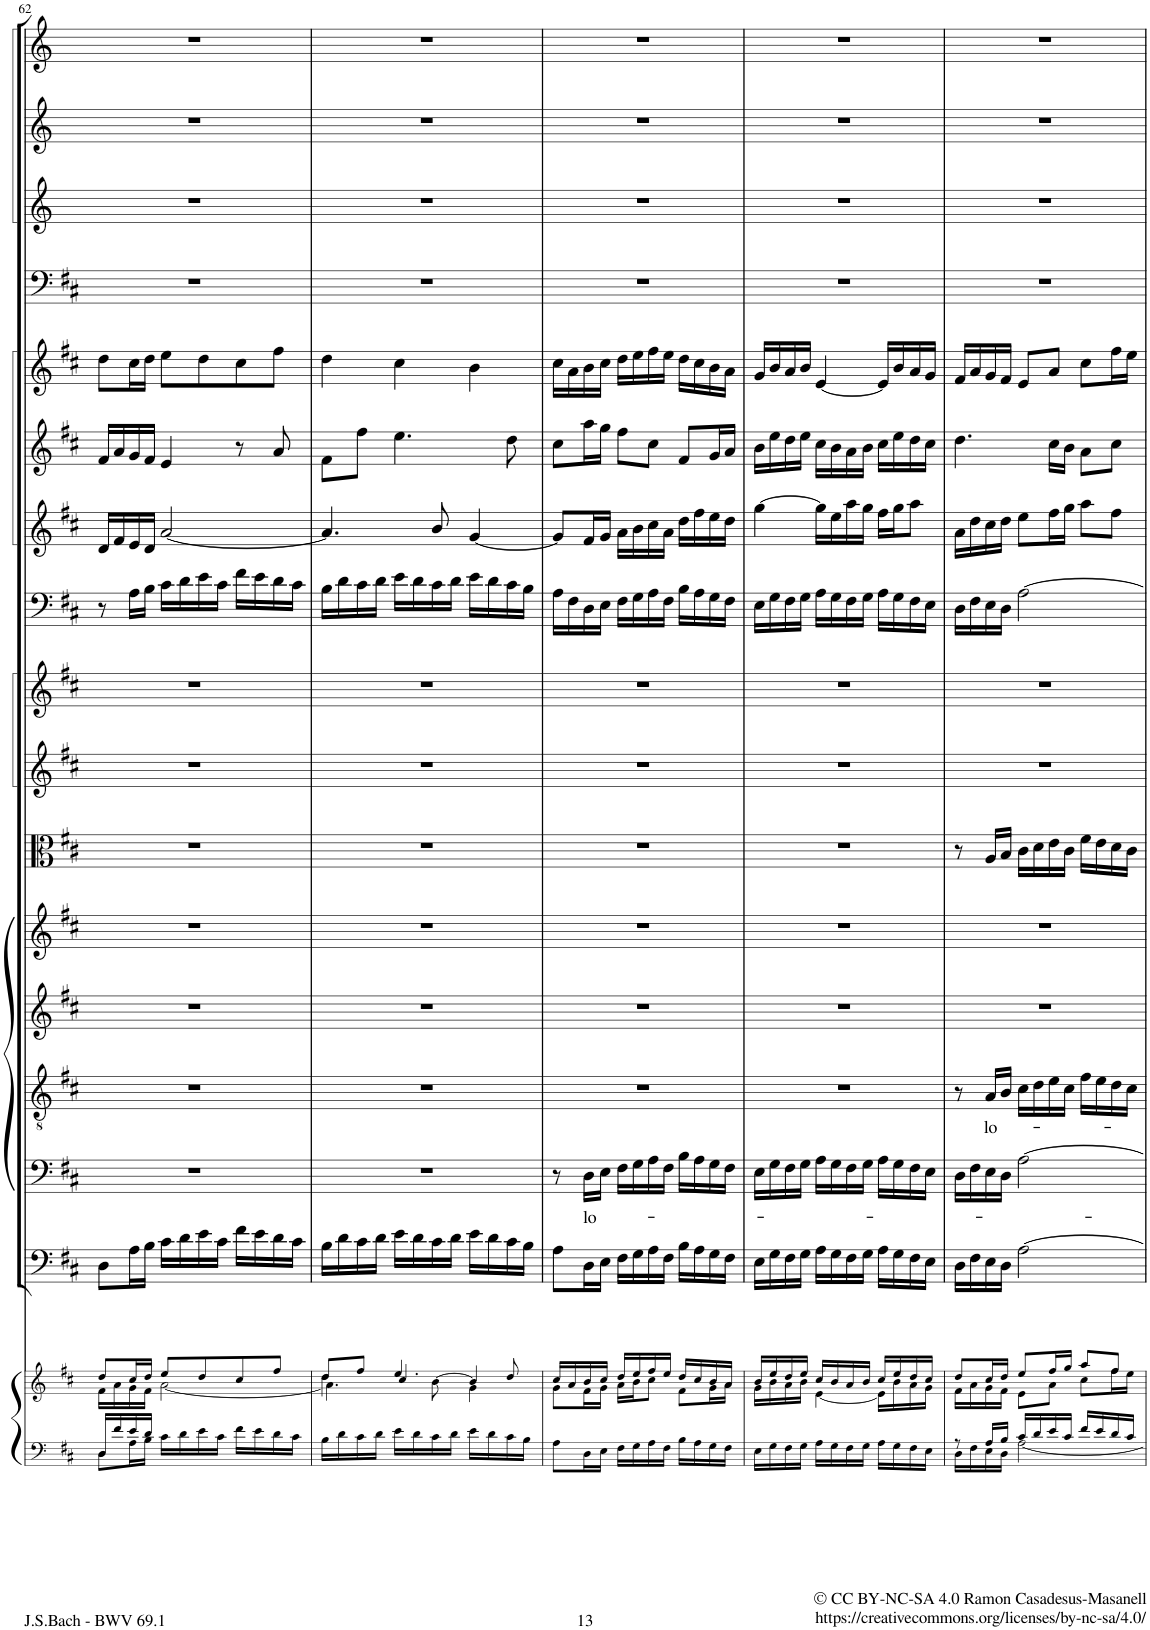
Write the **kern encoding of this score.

**kern	**kern	**kern	**kern	**text	**kern	**text	**kern	**kern	**kern	**kern	**kern	**kern	**kern	**kern	**kern	**kern	**kern	**kern	**kern
*part17	*part17	*part16	*part15	*part15	*part14	*part14	*part13	*part12	*part11	*part10	*part9	*part8	*part7	*part6	*part5	*part4	*part3	*part2	*part1
*staff18	*staff17	*staff16	*staff15	*staff15	*staff14	*staff14	*staff13	*staff12	*staff11	*staff10	*staff9	*staff8	*staff7	*staff6	*staff5	*staff4	*staff3	*staff2	*staff1
*I"Piano reduction	*	*I"Continuo	*I"Basso	*	*I"Tenore	*	*I"Alto	*I"Soprano	*I"Viola	*I"Violino II	*I"Violino I	*I"Fagotto	*I"Oboe III	*I"Oboe II	*I"Oboe I	*I"Timpani	*I"Tromba III (D)	*I"Tromba II (D)	*I"Tromba I (D)
*I'Pno	*	*	*	*	*	*	*	*	*	*	*	*	*I'Ob	*I'Ob	*I'Ob	*I'Timp	*	*	*
!!LO:PB:g=z
*clefF4	*clefG2	*clefF4	*clefF4	*	*clefGv2	*	*clefG2	*clefG2	*clefC3	*clefG2	*clefG2	*clefF4	*clefG2	*clefG2	*clefG2	*clefF4	*clefG2	*clefG2	*clefG2
*	*	*	*	*	*	*	*	*	*	*	*	*	*	*	*	*	*Trd-1c-2	*Trd-1c-2	*Trd-1c-2
*k[f#c#]	*k[f#c#]	*k[f#c#]	*k[f#c#]	*	*k[f#c#]	*	*k[f#c#]	*k[f#c#]	*k[f#c#]	*k[f#c#]	*k[f#c#]	*k[f#c#]	*k[f#c#]	*k[f#c#]	*k[f#c#]	*k[f#c#]	*k[]	*k[]	*k[]
*M3/4	*M3/4	*M3/4	*M3/4	*	*M3/4	*	*M3/4	*M3/4	*M3/4	*M3/4	*M3/4	*M3/4	*M3/4	*M3/4	*M3/4	*M3/4	*M3/4	*M3/4	*M3/4
=62	=62	=62	=62	=62	=62	=62	=62	=62	=62	=62	=62	=62	=62	=62	=62	=62	=62	=62	=62
*^	*^	*	*	*	*	*	*	*	*	*	*	*	*	*	*	*	*	*	*
16D/LL	8D\L	8dd/L	16f#\LL	8D\L	2.r	.	2.r	.	2.r	2.r	2.r	2.r	2.r	8r	16d/LL	16f#/LL	8dd\L	2.r	2.r	2.r	2.r
16f#/	.	.	16a\	.	.	.	.	.	.	.	.	.	.	.	16f#/	16a/	.	.	.	.	.
16e/	16A\L	16cc#/L	16g\	16A\L	.	.	.	.	.	.	.	.	.	16A\LL	16e/	16g/	16cc#\L	.	.	.	.
16d/JJ	16B\JJ	16dd/JJ	16f#\JJ	16B\JJ	.	.	.	.	.	.	.	.	.	16B\JJ	16d/JJ	16f#/JJ	16dd\JJ	.	.	.	.
16c#\LL	2ryy	8ee/L	[2a\	16c#\LL	.	.	.	.	.	.	.	.	.	16c#\LL	[2a/	4e/	8ee\L	.	.	.	.
16d\	.	.	.	16d\	.	.	.	.	.	.	.	.	.	16d\	.	.	.	.	.	.	.
16e\	.	8dd/	.	16e\	.	.	.	.	.	.	.	.	.	16e\	.	.	8dd\	.	.	.	.
16c#\JJ	.	.	.	16c#\JJ	.	.	.	.	.	.	.	.	.	16c#\JJ	.	.	.	.	.	.	.
16f#\LL	.	8cc#/	.	16f#\LL	.	.	.	.	.	.	.	.	.	16f#\LL	.	8r	8cc#\	.	.	.	.
16e\	.	.	.	16e\	.	.	.	.	.	.	.	.	.	16e\	.	.	.	.	.	.	.
16d\	.	8ff#/J	.	16d\	.	.	.	.	.	.	.	.	.	16d\	.	8a/	8ff#\J	.	.	.	.
16c#\JJ	.	.	.	16c#\JJ	.	.	.	.	.	.	.	.	.	16c#\JJ	.	.	.	.	.	.	.
*v	*v	*	*	*	*	*	*	*	*	*	*	*	*	*	*	*	*	*	*	*	*
=63	=63	=63	=63	=63	=63	=63	=63	=63	=63	=63	=63	=63	=63	=63	=63	=63	=63	=63	=63	=63
*	*	*^	*	*	*	*	*	*	*	*	*	*	*	*	*	*	*	*	*	*
16B\LL	8dd/L	4.a\]	4dd\	16B\LL	2.r	.	2.r	.	2.r	2.r	2.r	2.r	2.r	16B\LL	4.a/]	8f#\L	4dd\	2.r	2.r	2.r	2.r
16d\	.	.	.	16d\	.	.	.	.	.	.	.	.	.	16d\	.	.	.	.	.	.	.
16c#\	8ff#/J	.	.	16c#\	.	.	.	.	.	.	.	.	.	16c#\	.	8ff#\J	.	.	.	.	.
16d\JJ	.	.	.	16d\JJ	.	.	.	.	.	.	.	.	.	16d\JJ	.	.	.	.	.	.	.
16e\LL	4.ee/	.	4cc#/	16e\LL	.	.	.	.	.	.	.	.	.	16e\LL	.	4.ee\	4cc#\	.	.	.	.
16d\	.	.	.	16d\	.	.	.	.	.	.	.	.	.	16d\	.	.	.	.	.	.	.
16c#\	.	[>8b\	.	16c#\	.	.	.	.	.	.	.	.	.	16c#\	8b/	.	.	.	.	.	.
16d\JJ	.	.	.	16d\JJ	.	.	.	.	.	.	.	.	.	16d\JJ	.	.	.	.	.	.	.
16e\LL	.	4g\	4b/]	16e\LL	.	.	.	.	.	.	.	.	.	16e\LL	[4g/	.	4b\	.	.	.	.
16d\	.	.	.	16d\	.	.	.	.	.	.	.	.	.	16d\	.	.	.	.	.	.	.
16c#\	8dd/	.	.	16c#\	.	.	.	.	.	.	.	.	.	16c#\	.	8dd\	.	.	.	.	.
16B\JJ	.	.	.	16B\JJ	.	.	.	.	.	.	.	.	.	16B\JJ	.	.	.	.	.	.	.
*	*	*v	*v	*	*	*	*	*	*	*	*	*	*	*	*	*	*	*	*	*	*
=64	=64	=64	=64	=64	=64	=64	=64	=64	=64	=64	=64	=64	=64	=64	=64	=64	=64	=64	=64	=64
8A\L	16cc#/LL	8g\L	8A\L	8r	.	2.r	.	2.r	2.r	2.r	2.r	2.r	16A\LL	8g/L]	8cc#\L	16cc#\LL	2.r	2.r	2.r	2.r
.	16a/	.	.	.	.	.	.	.	.	.	.	.	16F#\	.	.	16a\	.	.	.	.
!	!	!	!	!	!LO:LY:b	!	!	!	!	!	!	!	!	!	!	!	!	!	!	!
16D\L	16b/	16f#\L	16D\L	16D\LL	lo-	.	.	.	.	.	.	.	16D\	16f#/L	16aa\L	16b\	.	.	.	.
16E\JJ	16cc#/JJ	16g\JJ	16E\JJ	16E\JJ	.	.	.	.	.	.	.	.	16E\JJ	16g/JJ	16gg\JJ	16cc#\JJ	.	.	.	.
16F#\LL	16dd/LL	16a\LL	16F#\LL	16F#\LL	.	.	.	.	.	.	.	.	16F#\LL	16a\LL	8ff#\L	16dd\LL	.	.	.	.
16G\	16ee/	16b\J	16G\	16G\	.	.	.	.	.	.	.	.	16G\	16b\	.	16ee\	.	.	.	.
16A\	16ff#/	8cc#\J	16A\	16A\	.	.	.	.	.	.	.	.	16A\	16cc#\	8cc#\J	16ff#\	.	.	.	.
16F#\JJ	16ee/JJ	.	16F#\JJ	16F#\JJ	.	.	.	.	.	.	.	.	16F#\JJ	16a\JJ	.	16ee\JJ	.	.	.	.
16B\LL	16dd/LL	8f#\L	16B\LL	16B\LL	.	.	.	.	.	.	.	.	16B\LL	16dd\LL	8f#/L	16dd\LL	.	.	.	.
16A\	16cc#/	.	16A\	16A\	.	.	.	.	.	.	.	.	16A\	16ff#\	.	16cc#\	.	.	.	.
16G\	16b/	16g\L	16G\	16G\	.	.	.	.	.	.	.	.	16G\	16ee\	16g/L	16b\	.	.	.	.
16F#\JJ	16a/JJ	16a\JJ	16F#\JJ	16F#\JJ	.	.	.	.	.	.	.	.	16F#\JJ	16dd\JJ	16a/JJ	16a\JJ	.	.	.	.
=65	=65	=65	=65	=65	=65	=65	=65	=65	=65	=65	=65	=65	=65	=65	=65	=65	=65	=65	=65	=65
16E\LL	16b/LL	16g\LL	16E\LL	16E\LL	.	2.r	.	2.r	2.r	2.r	2.r	2.r	16E\LL	[4gg\	16b\LL	16g/LL	2.r	2.r	2.r	2.r
16G\	16ee/	16b\	16G\	16G\	.	.	.	.	.	.	.	.	16G\	.	16ee\	16b/	.	.	.	.
16F#\	16dd/	16a\	16F#\	16F#\	.	.	.	.	.	.	.	.	16F#\	.	16dd\	16a/	.	.	.	.
16G\JJ	16ee/JJ	16b\JJ	16G\JJ	16G\JJ	.	.	.	.	.	.	.	.	16G\JJ	.	16ee\JJ	16b/JJ	.	.	.	.
16A\LL	16cc#/LL	[4e\	16A\LL	16A\LL	.	.	.	.	.	.	.	.	16A\LL	16gg\LL]	16cc#\LL	[4e/	.	.	.	.
16G\	16b/	.	16G\	16G\	.	.	.	.	.	.	.	.	16G\	16ee\	16b\	.	.	.	.	.
16F#\	16a/	.	16F#\	16F#\	.	.	.	.	.	.	.	.	16F#\	16aa\	16a\	.	.	.	.	.
16G\JJ	16b/JJ	.	16G\JJ	16G\JJ	.	.	.	.	.	.	.	.	16G\JJ	16gg\JJ	16b\JJ	.	.	.	.	.
16A\LL	16cc#/LL	16e\LL]	16A\LL	16A\LL	.	.	.	.	.	.	.	.	16A\LL	16ff#\LL	16cc#\LL	16e/LL]	.	.	.	.
16G\	16ee/	16b\	16G\	16G\	.	.	.	.	.	.	.	.	16G\	16gg\J	16ee\	16b/	.	.	.	.
16F#\	16dd/	16a\	16F#\	16F#\	.	.	.	.	.	.	.	.	16F#\	8aa\J	16dd\	16a/	.	.	.	.
16E\JJ	16cc#/JJ	16g\JJ	16E\JJ	16E\JJ	.	.	.	.	.	.	.	.	16E\JJ	.	16cc#\JJ	16g/JJ	.	.	.	.
=66	=66	=66	=66	=66	=66	=66	=66	=66	=66	=66	=66	=66	=66	=66	=66	=66	=66	=66	=66	=66
*^	*	*	*	*	*	*	*	*	*	*	*	*	*	*	*	*	*	*	*	*
8r	16D\LL	8dd/L	16f#\LL	16D\LL	16D\LL	.	8r	.	2.r	2.r	8r	2.r	2.r	16D\LL	16a\LL	4.dd\	16f#/LL	2.r	2.r	2.r	2.r
.	16F#\	.	16a\	16F#\	16F#\	.	.	.	.	.	.	.	.	16F#\	16dd\	.	16a/	.	.	.	.
!	!	!	!	!	!	!	!	!LO:LY:b	!	!	!	!	!	!	!	!	!	!	!	!	!
16A/LL	16E\	16cc#/L	16g\	16E\	16E\	.	16A/LL	lo	.	.	16A/LL	.	.	16E\	16cc#\	.	16g/	.	.	.	.
16B/JJ	16D\JJ	16dd/JJ	16f#\JJ	16D\JJ	16D\JJ	.	16B/JJ	.	.	.	16B/JJ	.	.	16D\JJ	16dd\JJ	.	16f#/JJ	.	.	.	.
16c#/LL	[2A\	8ee/L	8e\L	[2A\	[2A\	.	16c#\LL	.	.	.	16c#\LL	.	.	[2A\	8ee\L	.	8e/L	.	.	.	.
16d/	.	.	.	.	.	.	16d\	.	.	.	16d\	.	.	.	.	.	.	.	.	.	.
16e/	.	16ff#/L	8a\J	.	.	.	16e\	.	.	.	16e\	.	.	.	16ff#\L	16cc#\LL	8a/J	.	.	.	.
16c#/JJ	.	16gg/JJ	.	.	.	.	16c#\JJ	.	.	.	16c#\JJ	.	.	.	16gg\JJ	16b\JJ	.	.	.	.	.
16f#/LL	.	8aa/L	8cc#\L	.	.	.	16f#\LL	.	.	.	16f#\LL	.	.	.	8aa\L	8a\L	8cc#\L	.	.	.	.
16e/	.	.	.	.	.	.	16e\	.	.	.	16e\	.	.	.	.	.	.	.	.	.	.
16d/	.	8ff#/J	16ff#\L	.	.	.	16d\	.	.	.	16d\	.	.	.	8ff#\J	8cc#\J	16ff#\L	.	.	.	.
16c#/JJ	.	.	16ee\JJ	.	.	.	16c#\JJ	.	.	.	16c#\JJ	.	.	.	.	.	16ee\JJ	.	.	.	.
*v	*v	*	*	*	*	*	*	*	*	*	*	*	*	*	*	*	*	*	*	*	*
*	*v	*v	*	*	*	*	*	*	*	*	*	*	*	*	*	*	*	*	*	*
=	=	=	=	=	=	=	=	=	=	=	=	=	=	=	=	=	=	=	=
*-	*-	*-	*-	*-	*-	*-	*-	*-	*-	*-	*-	*-	*-	*-	*-	*-	*-	*-	*-
